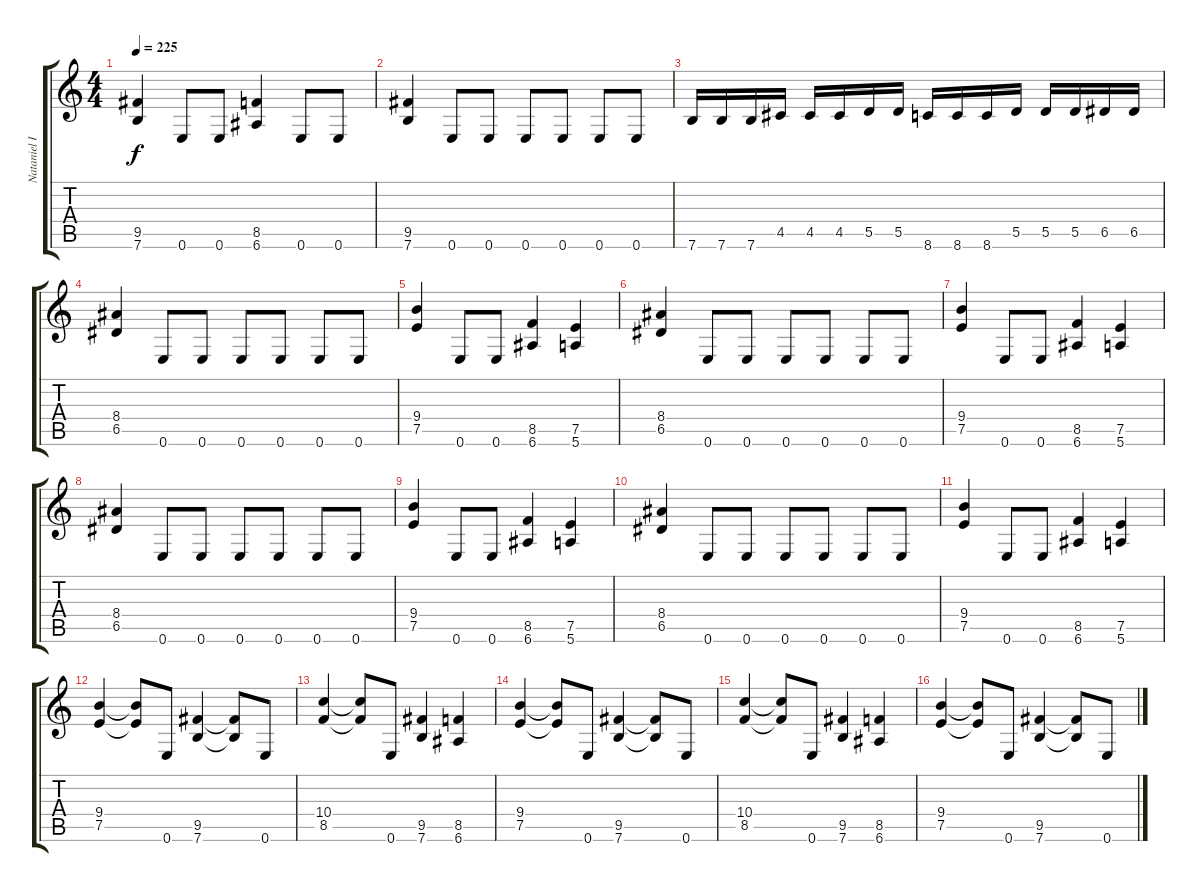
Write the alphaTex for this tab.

\track ("Nataniel Infante" "Nataniel I") {instrument distortionguitar}
\staff {score tabs}
\tuning (E4 B3 G3 D3 A2 E2) {hide}
\ts (4 4)
\tempo 225
\clef g2
\ks c
(9.5 7.6).4{dy f} 0.6.8 0.6.8 (8.5 6.6).4 0.6.8 0.6.8 |
(9.5 7.6).4 0.6.8 0.6.8 0.6.8 0.6.8 0.6.8 0.6.8 |
7.6.16 7.6.16 7.6.16 4.5.16 4.5.16 4.5.16 5.5.16 5.5.16 8.6.16 8.6.16 8.6.16 5.5.16 5.5.16 5.5.16 6.5.16 6.5.16 |
(8.4 6.5).4 0.6.8 0.6.8 0.6.8 0.6.8 0.6.8 0.6.8 |
(9.4 7.5).4 0.6.8 0.6.8 (8.5 6.6).4 (7.5 5.6).4 |
(8.4 6.5).4 0.6.8 0.6.8 0.6.8 0.6.8 0.6.8 0.6.8 |
(9.4 7.5).4 0.6.8 0.6.8 (8.5 6.6).4 (7.5 5.6).4 |
(8.4 6.5).4 0.6.8 0.6.8 0.6.8 0.6.8 0.6.8 0.6.8 |
(9.4 7.5).4 0.6.8 0.6.8 (8.5 6.6).4 (7.5 5.6).4 |
(8.4 6.5).4 0.6.8 0.6.8 0.6.8 0.6.8 0.6.8 0.6.8 |
(9.4 7.5).4 0.6.8 0.6.8 (8.5 6.6).4 (7.5 5.6).4 |
(9.4 7.5).4 (9.4{t} 7.5{t}).8 0.6.8 (9.5 7.6).4 (9.5{t} 7.6{t}).8 0.6.8 |
(10.4 8.5).4 (10.4{t} 8.5{t}).8 0.6.8 (9.5 7.6).4 (8.5 6.6).4 |
(9.4 7.5).4 (9.4{t} 7.5{t}).8 0.6.8 (9.5 7.6).4 (9.5{t} 7.6{t}).8 0.6.8 |
(10.4 8.5).4 (10.4{t} 8.5{t}).8 0.6.8 (9.5 7.6).4 (8.5 6.6).4 |
(9.4 7.5).4 (9.4{t} 7.5{t}).8 0.6.8 (9.5 7.6).4 (9.5{t} 7.6{t}).8 0.6.8
